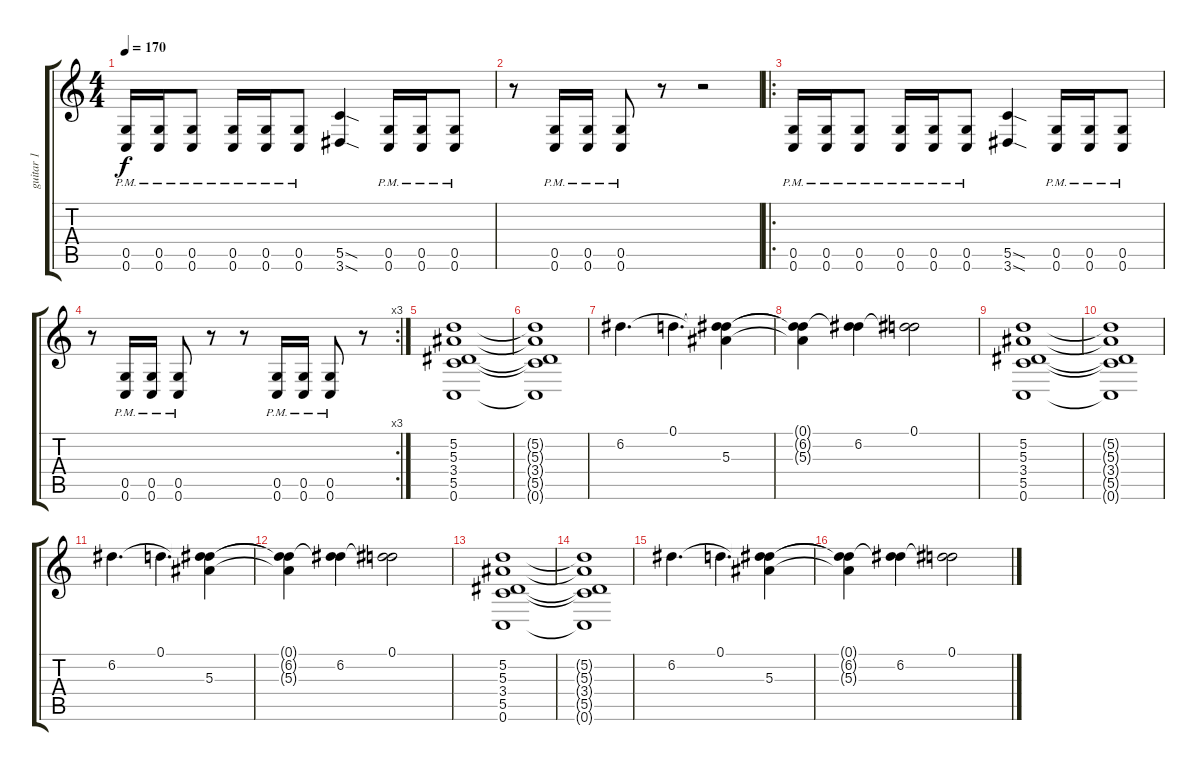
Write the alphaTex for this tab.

\track ("guitar 1" "guitar 1") {instrument overdrivenguitar}
\staff {score tabs}
\tuning (D4 A3 F3 C3 G2 C2) {hide}
\ts (4 4)
\tempo 170
\clef g2
\ks c
(0.5{pm} 0.6{pm}).16{dy f} (0.5{pm} 0.6{pm}).16 (0.5{pm} 0.6{pm}).8 (0.5{pm} 0.6{pm}).16 (0.5{pm} 0.6{pm}).16 (0.5{pm} 0.6{pm}).8 (5.5{sod} 3.6{sod}).4 (0.5{pm} 0.6{pm}).16 (0.5{pm} 0.6{pm}).16 (0.5{pm} 0.6{pm}).8 |
r.8 (0.5{pm} 0.6{pm}).16 (0.5{pm} 0.6{pm}).16 (0.5{pm} 0.6{pm}).8 r.8 r.2 |
\ro
(0.5{pm} 0.6{pm}).16 (0.5{pm} 0.6{pm}).16 (0.5{pm} 0.6{pm}).8 (0.5{pm} 0.6{pm}).16 (0.5{pm} 0.6{pm}).16 (0.5{pm} 0.6{pm}).8 (5.5{sod} 3.6{sod}).4 (0.5{pm} 0.6{pm}).16 (0.5{pm} 0.6{pm}).16 (0.5{pm} 0.6{pm}).8 |
\rc 3
r.8 (0.5{pm} 0.6{pm}).16 (0.5{pm} 0.6{pm}).16 (0.5{pm} 0.6{pm}).8 r.8 r.8 (0.5{pm} 0.6{pm}).16 (0.5{pm} 0.6{pm}).16 (0.5{pm} 0.6{pm}).8 r.8 |
(5.2 5.3 3.4 5.5 0.6).1 |
(5.2{t} 5.3{t} 3.4{t} 5.5{t} 0.6{t}).1 |
6.2.4{d} 0.1.4{d} (0.1{t} 6.2{t} 5.3).4 |
(0.1{t} 6.2{t} 5.3{t}).4 (0.1{t} 6.2).4 (0.1 6.2{t}).2 |
(5.2 5.3 3.4 5.5 0.6).1 |
(5.2{t} 5.3{t} 3.4{t} 5.5{t} 0.6{t}).1 |
6.2.4{d} 0.1.4{d} (0.1{t} 6.2{t} 5.3).4 |
(0.1{t} 6.2{t} 5.3{t}).4 (0.1{t} 6.2).4 (0.1 6.2{t}).2 |
(5.2 5.3 3.4 5.5 0.6).1 |
(5.2{t} 5.3{t} 3.4{t} 5.5{t} 0.6{t}).1 |
6.2.4{d} 0.1.4{d} (0.1{t} 6.2{t} 5.3).4 |
(0.1{t} 6.2{t} 5.3{t}).4 (0.1{t} 6.2).4 (0.1 6.2{t}).2
